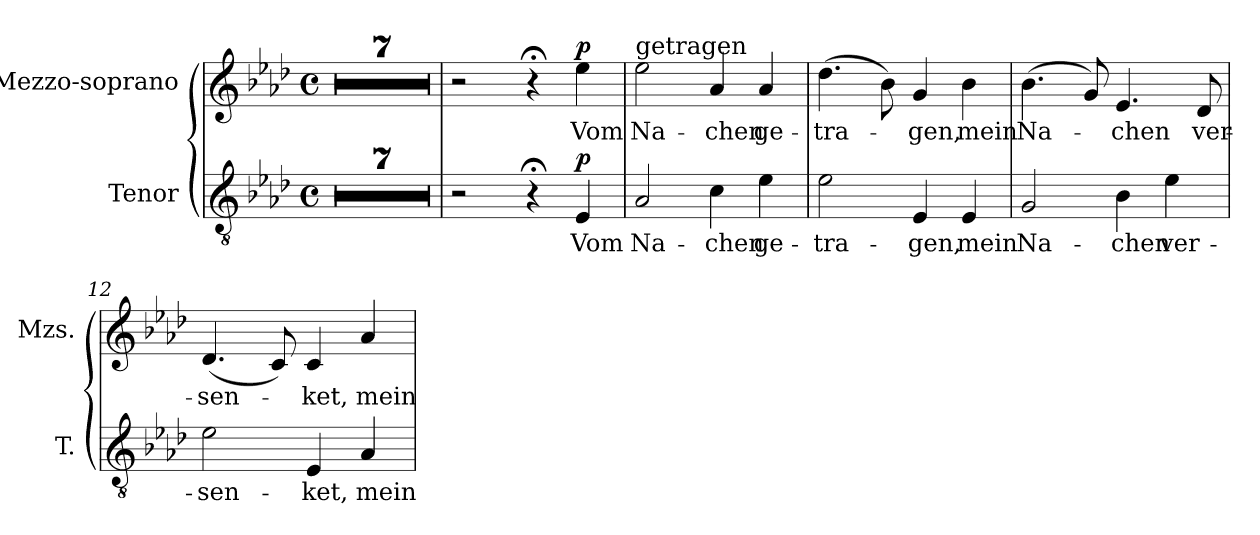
**kern	**text	**dynam	**kern	**text	**dynam
*part2	*part2	*part2	*part1	*part1	*part1
*staff2	*staff2	*staff2	*staff1	*staff1	*staff1
*I"Tenor	*	*	*I"Mezzo-soprano	*	*
*I'T.	*	*	*I'Mzs.	*	*
*clefGv2	*	*	*clefG2	*	*
*k[b-e-a-d-]	*	*	*k[b-e-a-d-]	*	*
*M4/4	*	*	*M4/4	*	*
*met(c)	*	*	*met(c)	*	*
=1	=1	=1	=1	=1	=1
1r	.	.	1r	.	.
=2	=2	=2	=2	=2	=2
1r	.	.	1r	.	.
=3	=3	=3	=3	=3	=3
1r	.	.	1r	.	.
=4	=4	=4	=4	=4	=4
1r	.	.	1r	.	.
=5	=5	=5	=5	=5	=5
1r	.	.	1r	.	.
=6	=6	=6	=6	=6	=6
1r	.	.	1r	.	.
=7	=7	=7	=7	=7	=7
1r	.	.	1r	.	.
=8	=8	=8	=8	=8	=8
2r	.	.	2r	.	.
4r;<	.	.	4r;<	.	.
!	!	!LO:DY:a	!	!	!LO:DY:a
4E-/	Vom	p	4ee-\	Vom	p
=9	=9	=9	=9	=9	=9
!	!	!	!LO:TX:a:t=getragen	!	!
2A-/	Na-	.	2ee-\	Na-	.
4c\	-chen	.	4a-/	-chen	.
4e-\	ge-	.	4a-/	ge-	.
!!LO:LB:g=z
=10	=10	=10	=10	=10	=10
2e-\	-tra-	.	(>4.dd-\	-tra-	.
.	.	.	8b-\)	.	.
4E-/	-gen,	.	4g/	-gen,	.
4E-/	mein	.	4b-\	mein	.
=11	=11	=11	=11	=11	=11
2G/	Na-	.	(>4.b-\	Na-	.
.	.	.	8g/)	.	.
4B-\	-chen	.	4.e-/	-chen	.
4e-\	ver-	.	.	.	.
.	.	.	8d-/	ver-	.
=12	=12	=12	=12	=12	=12
2e-\	-sen-	.	(<4.d-/	-sen-	.
.	.	.	8c/)	.	.
4E-/	-ket,	.	4c/	-ket,	.
4A-/	mein	.	4a-/	mein	.
=	=	=	=	=	=
*-	*-	*-	*-	*-	*-
